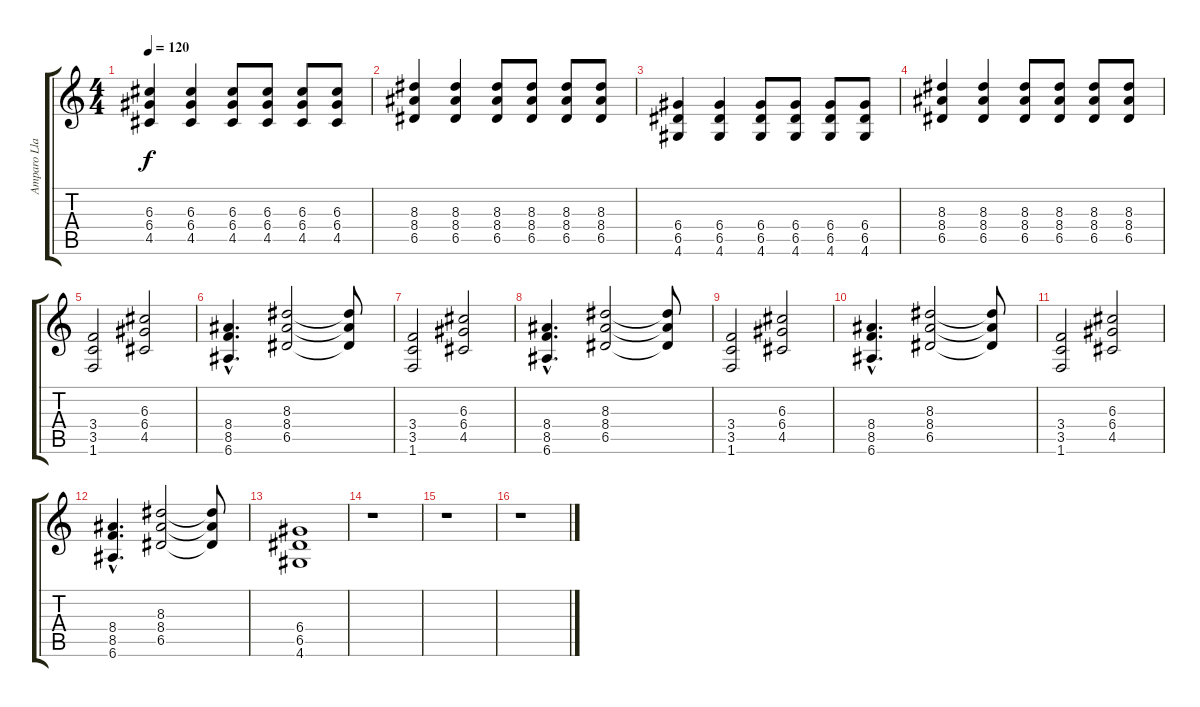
\track ("Amparo Llanos" "Amparo Lla") {instrument distortionguitar}
\staff {score tabs}
\tuning (E4 B3 G3 D3 A2 E2) {hide}
\ts (4 4)
\tempo 120
\clef g2
\ks c
(6.3 6.4 4.5).4{dy f} (6.3 6.4 4.5).4 (6.3 6.4 4.5).8 (6.3 6.4 4.5).8 (6.3 6.4 4.5).8 (6.3 6.4 4.5).8 |
(8.3 8.4 6.5).4 (8.3 8.4 6.5).4 (8.3 8.4 6.5).8 (8.3 8.4 6.5).8 (8.3 8.4 6.5).8 (8.3 8.4 6.5).8 |
(6.4 6.5 4.6).4 (6.4 6.5 4.6).4 (6.4 6.5 4.6).8 (6.4 6.5 4.6).8 (6.4 6.5 4.6).8 (6.4 6.5 4.6).8 |
(8.3 8.4 6.5).4 (8.3 8.4 6.5).4 (8.3 8.4 6.5).8 (8.3 8.4 6.5).8 (8.3 8.4 6.5).8 (8.3 8.4 6.5).8 |
(3.4 3.5 1.6).2 (6.3 6.4 4.5).2 |
(8.4{hac} 8.5{hac} 6.6{hac}).4{d} (8.3 8.4 6.5).2 (8.3{t} 8.4{t} 6.5{t}).8 |
(3.4 3.5 1.6).2 (6.3 6.4 4.5).2 |
(8.4{hac} 8.5{hac} 6.6{hac}).4{d} (8.3 8.4 6.5).2 (8.3{t} 8.4{t} 6.5{t}).8 |
(3.4 3.5 1.6).2 (6.3 6.4 4.5).2 |
(8.4{hac} 8.5{hac} 6.6{hac}).4{d} (8.3 8.4 6.5).2 (8.3{t} 8.4{t} 6.5{t}).8 |
(3.4 3.5 1.6).2 (6.3 6.4 4.5).2 |
(8.4{hac} 8.5{hac} 6.6{hac}).4{d} (8.3 8.4 6.5).2 (8.3{t} 8.4{t} 6.5{t}).8 |
(6.4 6.5 4.6).1 |
r.1 |
r.1 |
r.1
